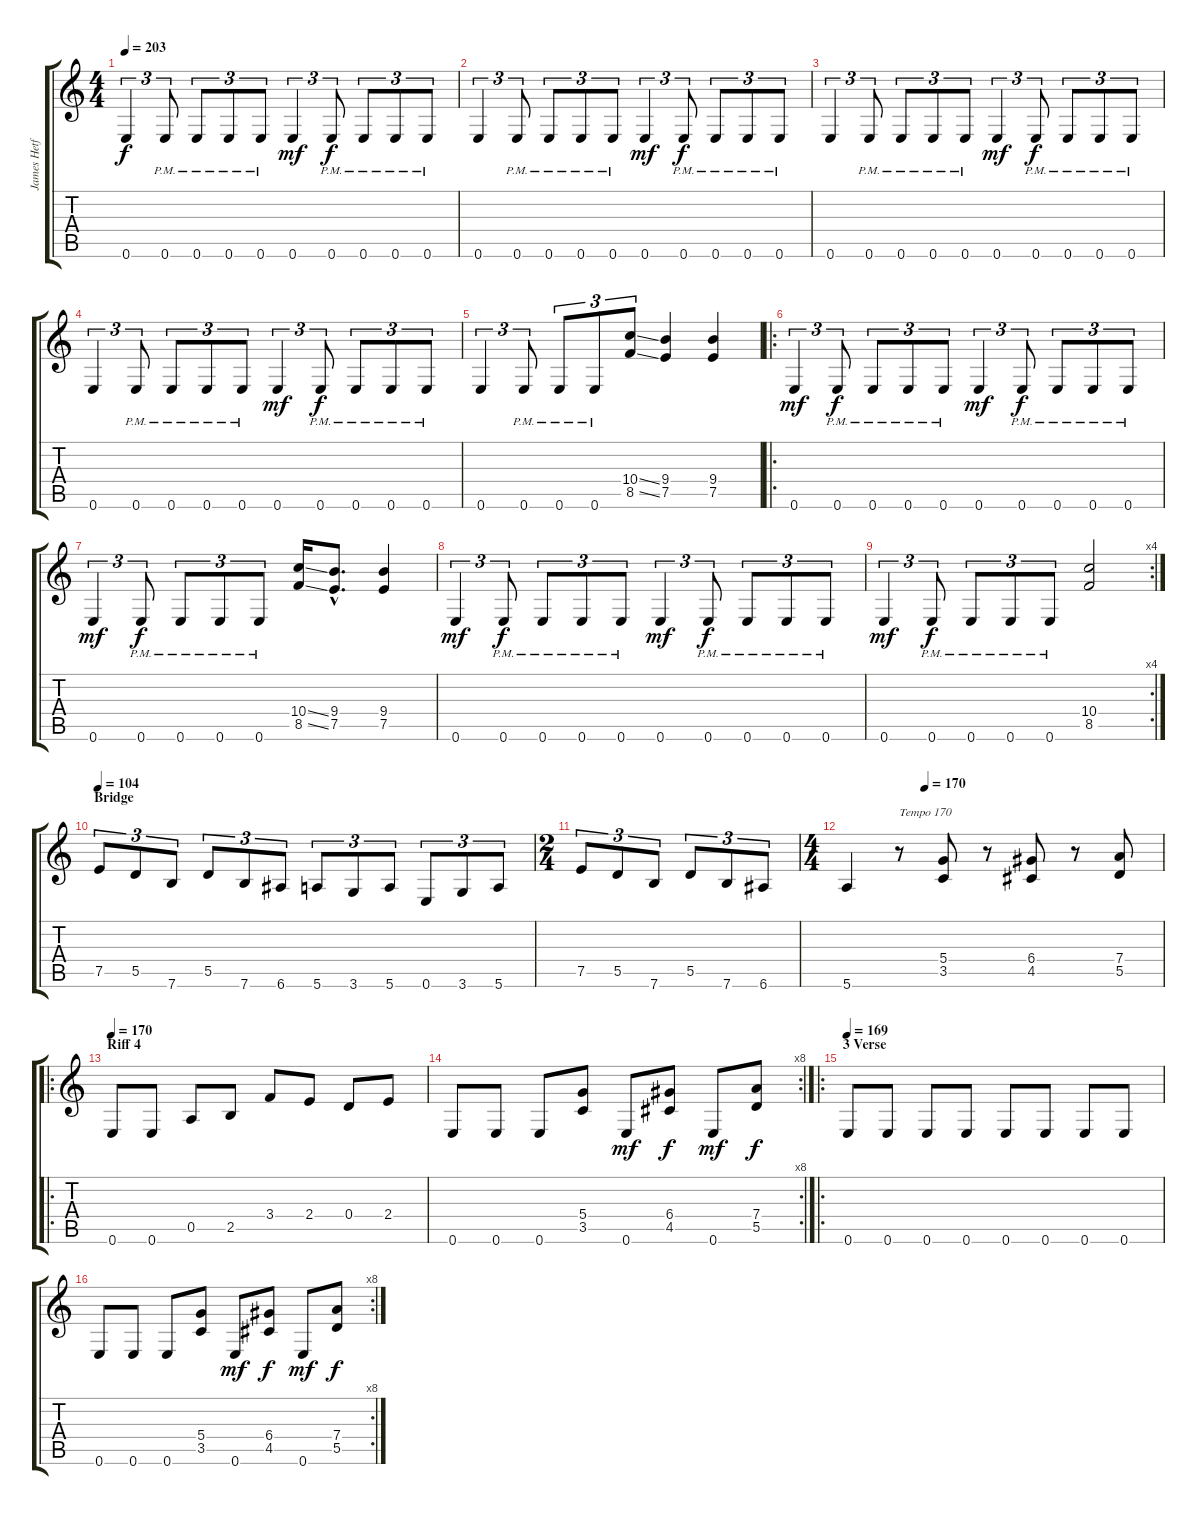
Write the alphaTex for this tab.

\track ("James Hetfield (Guitar 1)" "James Hetf") {instrument distortionguitar}
\staff {score tabs}
\tuning (E4 B3 G3 D3 A2 E2) {hide}
\ts (4 4)
\tempo 203
\clef g2
\ks c
0.6.4{tu (3 2) dy f} 0.6{pm}.8{tu (3 2)} 0.6{pm}.8{tu (3 2)} 0.6{pm}.8{tu (3 2)} 0.6{pm}.8{tu (3 2)} 0.6.4{tu (3 2) dy mf} 0.6{pm}.8{tu (3 2) dy f} 0.6{pm}.8{tu (3 2)} 0.6{pm}.8{tu (3 2)} 0.6{pm}.8{tu (3 2)} |
0.6.4{tu (3 2)} 0.6{pm}.8{tu (3 2)} 0.6{pm}.8{tu (3 2)} 0.6{pm}.8{tu (3 2)} 0.6{pm}.8{tu (3 2)} 0.6.4{tu (3 2) dy mf} 0.6{pm}.8{tu (3 2) dy f} 0.6{pm}.8{tu (3 2)} 0.6{pm}.8{tu (3 2)} 0.6{pm}.8{tu (3 2)} |
0.6.4{tu (3 2)} 0.6{pm}.8{tu (3 2)} 0.6{pm}.8{tu (3 2)} 0.6{pm}.8{tu (3 2)} 0.6{pm}.8{tu (3 2)} 0.6.4{tu (3 2) dy mf} 0.6{pm}.8{tu (3 2) dy f} 0.6{pm}.8{tu (3 2)} 0.6{pm}.8{tu (3 2)} 0.6{pm}.8{tu (3 2)} |
0.6.4{tu (3 2)} 0.6{pm}.8{tu (3 2)} 0.6{pm}.8{tu (3 2)} 0.6{pm}.8{tu (3 2)} 0.6{pm}.8{tu (3 2)} 0.6.4{tu (3 2) dy mf} 0.6{pm}.8{tu (3 2) dy f} 0.6{pm}.8{tu (3 2)} 0.6{pm}.8{tu (3 2)} 0.6{pm}.8{tu (3 2)} |
0.6.4{tu (3 2)} 0.6{pm}.8{tu (3 2)} 0.6{pm}.8{tu (3 2)} 0.6{pm}.8{tu (3 2)} (10.4{ss} 8.5{ss}).8{tu (3 2)} (9.4 7.5).4 (9.4 7.5).4 |
\ro
0.6.4{tu (3 2) dy mf} 0.6{pm}.8{tu (3 2) dy f} 0.6{pm}.8{tu (3 2)} 0.6{pm}.8{tu (3 2)} 0.6{pm}.8{tu (3 2)} 0.6.4{tu (3 2) dy mf} 0.6{pm}.8{tu (3 2) dy f} 0.6{pm}.8{tu (3 2)} 0.6{pm}.8{tu (3 2)} 0.6{pm}.8{tu (3 2)} |
0.6.4{tu (3 2) dy mf} 0.6{pm}.8{tu (3 2) dy f} 0.6{pm}.8{tu (3 2)} 0.6{pm}.8{tu (3 2)} 0.6{pm}.8{tu (3 2)} (10.4{ss} 8.5{ss}).16 (9.4{hac} 7.5{hac}).8{d} (9.4 7.5).4 |
0.6.4{tu (3 2) dy mf} 0.6{pm}.8{tu (3 2) dy f} 0.6{pm}.8{tu (3 2)} 0.6{pm}.8{tu (3 2)} 0.6{pm}.8{tu (3 2)} 0.6.4{tu (3 2) dy mf} 0.6{pm}.8{tu (3 2) dy f} 0.6{pm}.8{tu (3 2)} 0.6{pm}.8{tu (3 2)} 0.6{pm}.8{tu (3 2)} |
\rc 4
0.6.4{tu (3 2) dy mf} 0.6{pm}.8{tu (3 2) dy f} 0.6{pm}.8{tu (3 2)} 0.6{pm}.8{tu (3 2)} 0.6{pm}.8{tu (3 2)} (10.4 8.5).2 |
\section ("" "Bridge")
\tempo 104
7.5.8{tu (3 2)} 5.5.8{tu (3 2)} 7.6.8{tu (3 2)} 5.5.8{tu (3 2)} 7.6.8{tu (3 2)} 6.6.8{tu (3 2)} 5.6.8{tu (3 2)} 3.6.8{tu (3 2)} 5.6.8{tu (3 2)} 0.6.8{tu (3 2)} 3.6.8{tu (3 2)} 5.6.8{tu (3 2)} |
\ts (2 4)
7.5.8{tu (3 2)} 5.5.8{tu (3 2)} 7.6.8{tu (3 2)} 5.5.8{tu (3 2)} 7.6.8{tu (3 2)} 6.6.8{tu (3 2)} |
\ts (4 4)
\tempo (170 0.25)
5.6.4 r.8{txt "Tempo 170"} (5.4 3.5).8 r.8 (6.4 4.5).8 r.8 (7.4 5.5).8 |
\ro
\section ("" "Riff 4")
\tempo 170
0.6.8 0.6.8 0.5.8 2.5.8 3.4.8 2.4.8 0.4.8 2.4.8 |
\rc 8
0.6.8 0.6.8 0.6.8 (5.4 3.5).8 0.6.8{dy mf} (6.4 4.5).8{dy f} 0.6.8{dy mf} (7.4 5.5).8{dy f} |
\ro
\section ("" "3 Verse")
\tempo 169
0.6.8 0.6.8 0.6.8 0.6.8 0.6.8 0.6.8 0.6.8 0.6.8 |
\rc 8
0.6.8 0.6.8 0.6.8 (5.4 3.5).8 0.6.8{dy mf} (6.4 4.5).8{dy f} 0.6.8{dy mf} (7.4 5.5).8{dy f}
